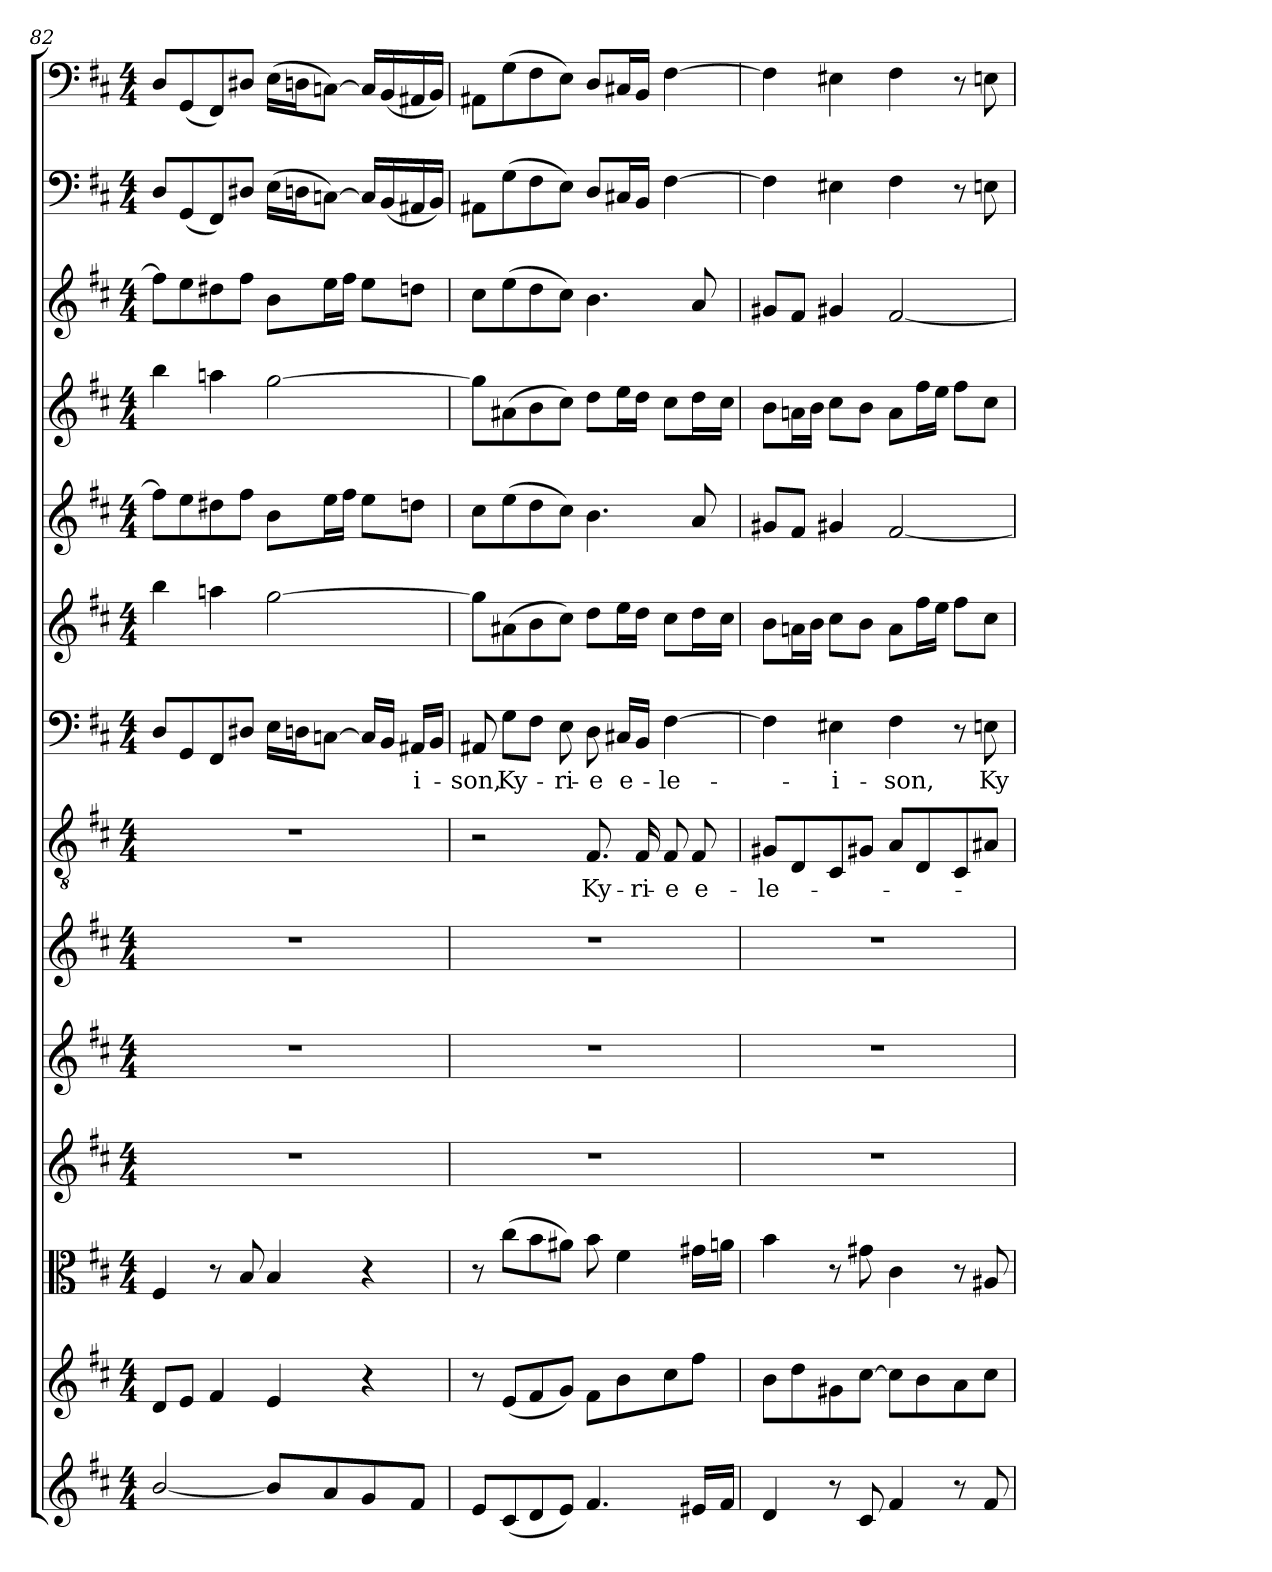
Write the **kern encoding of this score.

**kern	**kern	**kern	**kern	**kern	**kern	**kern	**text	**kern	**text	**kern	**kern	**kern	**kern	**kern	**kern
*part14	*part13	*part12	*part11	*part10	*part9	*part8	*part8	*part7	*part7	*part6	*part5	*part4	*part3	*part2	*part1
*staff14	*staff13	*staff12	*staff11	*staff10	*staff9	*staff8	*staff8	*staff7	*staff7	*staff6	*staff5	*staff4	*staff3	*staff2	*staff1
*clefG2	*clefG2	*clefC3	*clefG2	*clefG2	*clefG2	*clefGv2	*	*clefF4	*	*clefG2	*clefG2	*clefG2	*clefG2	*clefF4	*clefF4
*k[f#c#]	*k[f#c#]	*k[f#c#]	*k[f#c#]	*k[f#c#]	*k[f#c#]	*k[f#c#]	*	*k[f#c#]	*	*k[f#c#]	*k[f#c#]	*k[f#c#]	*k[f#c#]	*k[f#c#]	*k[f#c#]
*b:	*b:	*b:	*b:	*b:	*b:	*b:	*	*b:	*	*b:	*b:	*b:	*b:	*b:	*b:
*M4/4	*M4/4	*M4/4	*M4/4	*M4/4	*M4/4	*M4/4	*	*M4/4	*	*M4/4	*M4/4	*M4/4	*M4/4	*M4/4	*M4/4
=82	=82	=82	=82	=82	=82	=82	=82	=82	=82	=82	=82	=82	=82	=82	=82
[2b/	8d/L	4F#/	1r	1r	1r	1r	.	8D/L	.	4bb\	8ff#\L]	4bb\	8ff#\L]	8D/L	8D/L
.	8e/J	.	.	.	.	.	.	8GG/	.	.	8ee\	.	8ee\	(8GG/	(8GG/
.	4f#/	8r	.	.	.	.	.	8FF#/	.	4aan\	8dd#X\	4aan\	8dd#X\	8FF#/)	8FF#/)
.	.	8B/	.	.	.	.	.	8D#X/J	.	.	8ff#\J	.	8ff#\J	8D#X/J	8D#X/J
8b/L]	4e/	4B/	.	.	.	.	.	16E\LL	.	[2gg\	8b\L	[2gg\	8b\L	(16E\LL	(16E\LL
.	.	.	.	.	.	.	.	16Dn\J	.	.	.	.	.	16Dn\J	16Dn\J
8a/	.	.	.	.	.	.	.	[8Cn\J	.	.	16ee\L	.	16ee\L	[8Cn\J)	[8Cn\J)
.	.	.	.	.	.	.	.	.	.	.	16ff#\JJ	.	16ff#\JJ	.	.
8g/	4r	4r	.	.	.	.	.	16C/LL]	.	.	8ee\L	.	8ee\L	16C/LL]	16C/LL]
.	.	.	.	.	.	.	.	16BB/JJ	.	.	.	.	.	(16BB/	(16BB/
8f#/J	.	.	.	.	.	.	.	16AA#X/LL	-i-	.	8ddn\J	.	8ddn\J	16AA#X/	16AA#X/
.	.	.	.	.	.	.	.	16BB/JJ	.	.	.	.	.	16BB/JJ)	16BB/JJ)
=83	=83	=83	=83	=83	=83	=83	=83	=83	=83	=83	=83	=83	=83	=83	=83
8e/L	8r	8r	1r	1r	1r	2r	.	8AA#X/	-son,	8gg\L]	8cc#\L	8gg\L]	8cc#\L	8AA#X\L	8AA#X\L
(8c#/	(8e/L	(8cc#\L	.	.	.	.	.	8G\L	Ky-	(8a#X\	(8ee\	(8a#X\	(8ee\	(8G\	(8G\
8d/	8f#/	8b\	.	.	.	.	.	8F#\J	.	8b\	8dd\	8b\	8dd\	8F#\	8F#\
8e/J)	8g/J)	8a#X\J)	.	.	.	.	.	8E\	-ri-	8cc#\J)	8cc#\J)	8cc#\J)	8cc#\J)	8E\J)	8E\J)
4.f#/	8f#\L	8b\	.	.	.	8.F#/	Ky-	8D\	-e	8dd\L	4.b\	8dd\L	4.b\	8D/L	8D/L
.	8b\	4f#\	.	.	.	.	.	16C#X/LL	e-	16ee\L	.	16ee\L	.	16C#X/L	16C#X/L
.	.	.	.	.	.	16F#/	-ri-	16BB/JJ	.	16dd\JJ	.	16dd\JJ	.	16BB/JJ	16BB/JJ
.	8cc#\	.	.	.	.	8F#/	-e	[4F#\	-le-	8cc#\L	.	8cc#\L	.	[4F#\	[4F#\
16e#X/LL	8ff#\J	16g#X\LL	.	.	.	8F#/	e-	.	.	16dd\L	8a/	16dd\L	8a/	.	.
16f#/JJ	.	16an\JJ	.	.	.	.	.	.	.	16cc#\JJ	.	16cc#\JJ	.	.	.
=84	=84	=84	=84	=84	=84	=84	=84	=84	=84	=84	=84	=84	=84	=84	=84
4d/	8b\L	4b\	1r	1r	1r	8G#X/L	-le-	4F#\]	.	8b\L	8g#X/L	8b\L	8g#X/L	4F#\]	4F#\]
.	8dd\	.	.	.	.	8D/	.	.	.	16an\L	8f#/J	16an\L	8f#/J	.	.
.	.	.	.	.	.	.	.	.	.	16b\JJ	.	16b\JJ	.	.	.
8r	8g#X\	8r	.	.	.	8C#/	.	4E#X\	-i-	8cc#\L	4g#X/	8cc#\L	4g#X/	4E#X\	4E#X\
8c#/	[8cc#\J	8g#X\	.	.	.	8G#X/J	.	.	.	8b\J	.	8b\J	.	.	.
4f#/	8cc#\L]	4c#\	.	.	.	8A/L	.	4F#\	-son,	8a\L	[2f#/	8a\L	[2f#/	4F#\	4F#\
.	8b\	.	.	.	.	8D/	.	.	.	16ff#\L	.	16ff#\L	.	.	.
.	.	.	.	.	.	.	.	.	.	16ee\JJ	.	16ee\JJ	.	.	.
8r	8a\	8r	.	.	.	8C#/	.	8r	.	8ff#\L	.	8ff#\L	.	8r	8r
8f#/	8cc#\J	8A#X/	.	.	.	8A#X/J	.	8En\	Ky-	8cc#\J	.	8cc#\J	.	8En\	8En\
=	=	=	=	=	=	=	=	=	=	=	=	=	=	=	=
*-	*-	*-	*-	*-	*-	*-	*-	*-	*-	*-	*-	*-	*-	*-	*-
